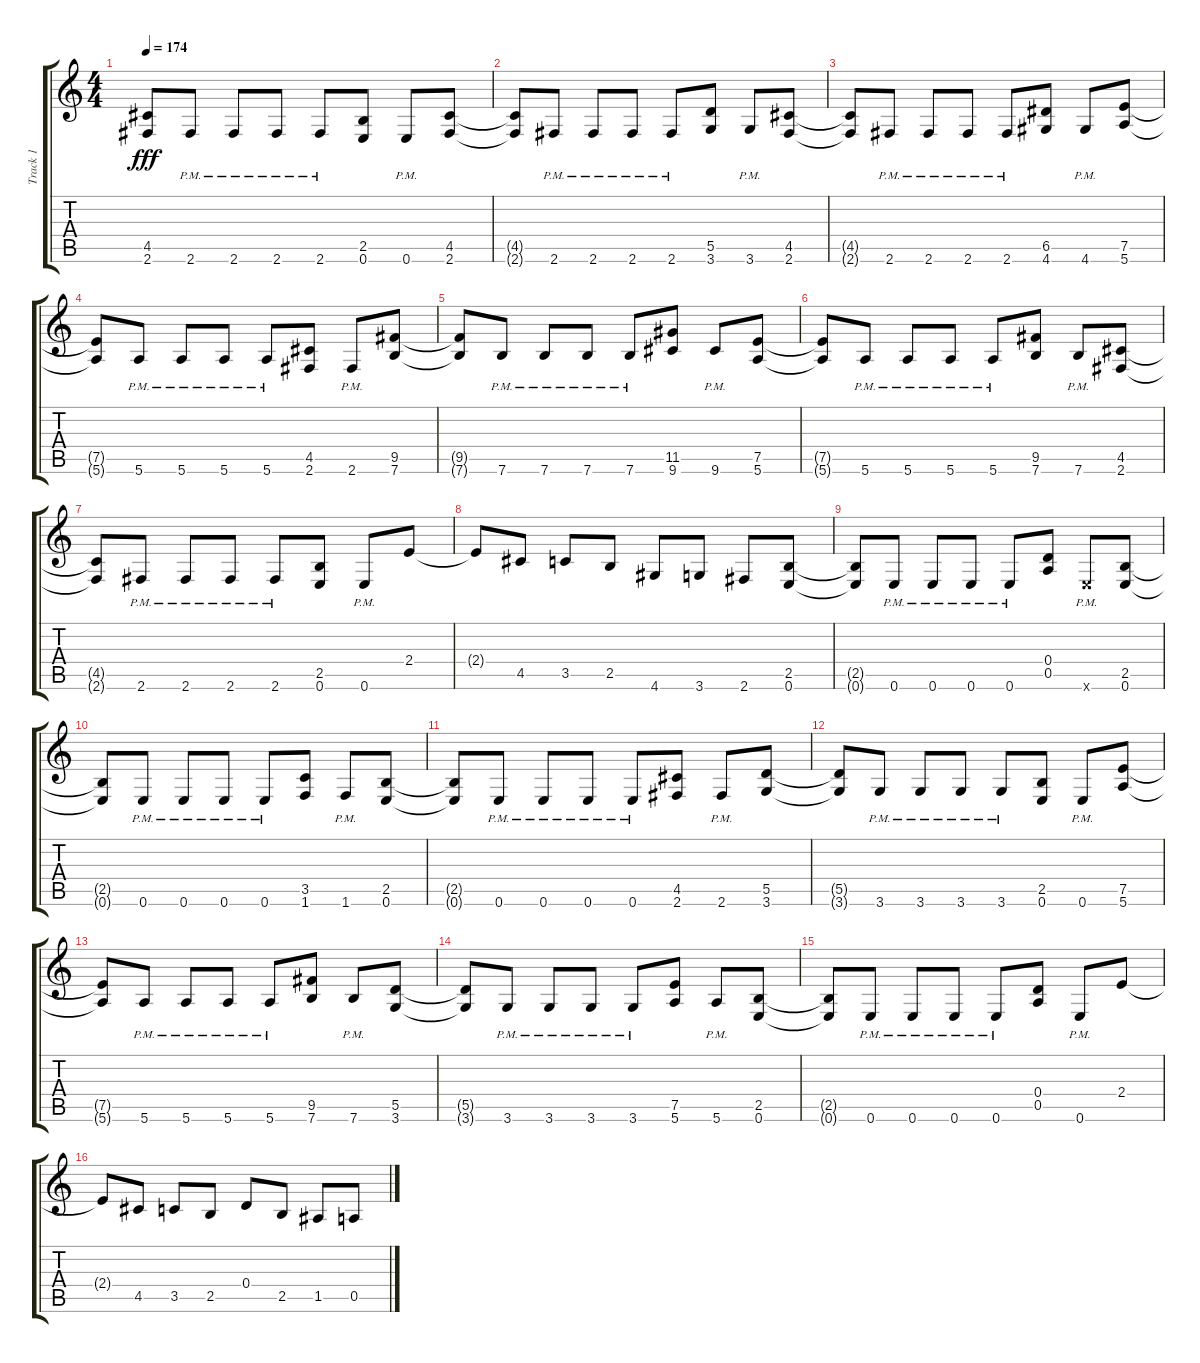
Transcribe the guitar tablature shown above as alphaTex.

\track ("Track 1" "Track 1") {instrument distortionguitar}
\staff {score tabs}
\tuning (E4 B3 G3 D3 A2 E2) {hide}
\ts (4 4)
\tempo 174
\clef g2
\ks c
(4.5{t} 2.6{t}).8{dy fff} 2.6{pm}.8 2.6{pm}.8 2.6{pm}.8 2.6{pm}.8 (2.5 0.6).8 0.6{pm}.8 (4.5 2.6).8 |
(4.5{t} 2.6{t}).8 2.6{pm}.8 2.6{pm}.8 2.6{pm}.8 2.6{pm}.8 (5.5 3.6).8 3.6{pm}.8 (4.5 2.6).8 |
(4.5{t} 2.6{t}).8 2.6{pm}.8 2.6{pm}.8 2.6{pm}.8 2.6{pm}.8 (6.5 4.6).8 4.6{pm}.8 (7.5 5.6).8 |
(7.5{t} 5.6{t}).8 5.6{pm}.8 5.6{pm}.8 5.6{pm}.8 5.6{pm}.8 (4.5 2.6).8 2.6{pm}.8 (9.5 7.6).8 |
(9.5{t} 7.6{t}).8 7.6{pm}.8 7.6{pm}.8 7.6{pm}.8 7.6{pm}.8 (11.5 9.6).8 9.6{pm}.8 (7.5 5.6).8 |
(7.5{t} 5.6{t}).8 5.6{pm}.8 5.6{pm}.8 5.6{pm}.8 5.6{pm}.8 (9.5 7.6).8 7.6{pm}.8 (4.5 2.6).8 |
(4.5{t} 2.6{t}).8 2.6{pm}.8 2.6{pm}.8 2.6{pm}.8 2.6{pm}.8 (2.5 0.6).8 0.6{pm}.8 2.4.8 |
2.4{t}.8 4.5.8 3.5.8 2.5.8 4.6.8 3.6.8 2.6.8 (2.5 0.6).8 |
(2.5{t} 0.6{t}).8 0.6{pm}.8 0.6{pm}.8 0.6{pm}.8 0.6{pm}.8 (0.4 0.5).8 0.6{pm x}.8 (2.5 0.6).8 |
(2.5{t} 0.6{t}).8 0.6{pm}.8 0.6{pm}.8 0.6{pm}.8 0.6{pm}.8 (3.5 1.6).8 1.6{pm}.8 (2.5 0.6).8 |
(2.5{t} 0.6{t}).8 0.6{pm}.8 0.6{pm}.8 0.6{pm}.8 0.6{pm}.8 (4.5 2.6).8 2.6{pm}.8 (5.5 3.6).8 |
(5.5{t} 3.6{t}).8 3.6{pm}.8 3.6{pm}.8 3.6{pm}.8 3.6{pm}.8 (2.5 0.6).8 0.6{pm}.8 (7.5 5.6).8 |
(7.5{t} 5.6{t}).8 5.6{pm}.8 5.6{pm}.8 5.6{pm}.8 5.6{pm}.8 (9.5 7.6).8 7.6{pm}.8 (5.5 3.6).8 |
(5.5{t} 3.6{t}).8 3.6{pm}.8 3.6{pm}.8 3.6{pm}.8 3.6{pm}.8 (7.5 5.6).8 5.6{pm}.8 (2.5 0.6).8 |
(2.5{t} 0.6{t}).8 0.6{pm}.8 0.6{pm}.8 0.6{pm}.8 0.6{pm}.8 (0.4 0.5).8 0.6{pm}.8 2.4.8 |
2.4{t}.8 4.5.8 3.5.8 2.5.8 0.4.8 2.5.8 1.5.8 0.5.8
